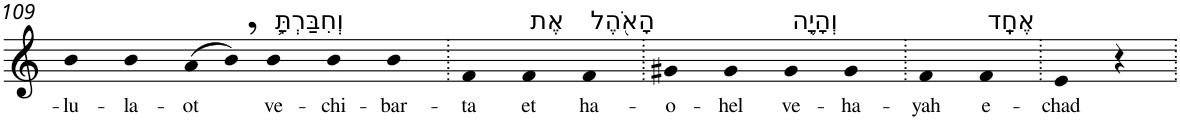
**kern	**text
*part1	*part1
*staff1	*staff1
*I"Piano	*
*I'Pno	*
!!LO:PB:g=z
*clefG2	*
*k[]	*
=109	=109
!	!LO:LY:b
4b	-lu-
!	!LO:LY:b
4b	-la-
!	!LO:LY:b
(8a	-ot
8b,)	.
!LO:TX:a:t=וְחִבַּרְתָּ֥	!
!	!LO:LY:b
4b	ve-
!	!LO:LY:b
4b	-chi-
!	!LO:LY:b
4b	-bar-
=110.	=110.
!	!LO:LY:b
4f	-ta
!LO:TX:a:t=אֶת	!
!	!LO:LY:b
4f	et
!LO:TX:a:t=הָאֹ֖הֶל	!
!	!LO:LY:b
4f	ha-
=111.	=111.
!	!LO:LY:b
4g#X	-o-
!	!LO:LY:b
4g#	-hel
!LO:TX:a:t=וְהָיָ֥ה	!
!	!LO:LY:b
4g#	ve-
!	!LO:LY:b
4g#	-ha-
=112.	=112.
!	!LO:LY:b
4f	-yah
!LO:TX:a:t=אֶחָֽד	!
!	!LO:LY:b
4f	e-
=113.	=113.
!	!LO:LY:b
4e	-chad
4r	.
=.	=.
*-	*-
